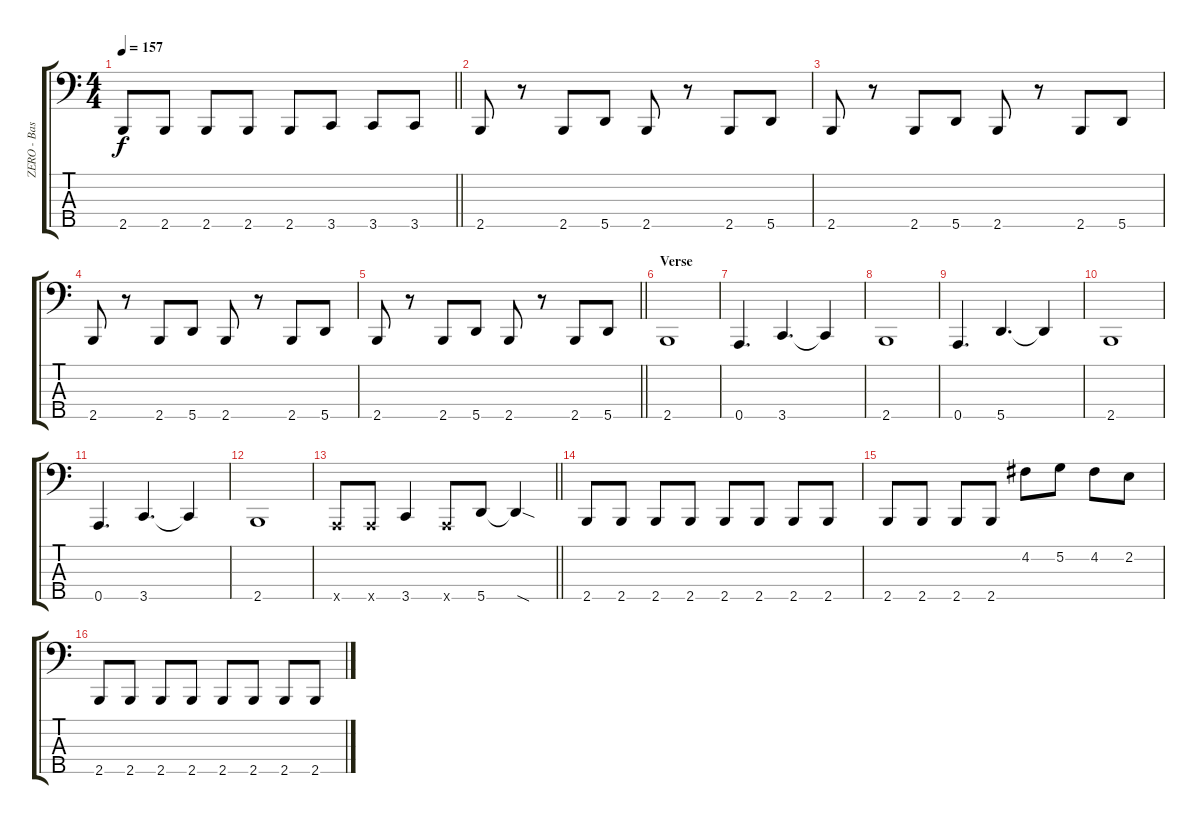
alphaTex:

\track ("ZERO - Bass" "ZERO - Bas") {instrument electricbassfinger}
\staff {score tabs}
\tuning (G2 D2 A1 E1 A0) {hide}
\ts (4 4)
\tempo 157
\clef f4
\barLineRight lightlight
\ks c
2.5.8{dy f} 2.5.8 2.5.8 2.5.8 2.5.8 3.5.8 3.5.8 3.5.8 |
\section ("" "")
2.5.8 r.8 2.5.8 5.5.8 2.5.8 r.8 2.5.8 5.5.8 |
2.5.8 r.8 2.5.8 5.5.8 2.5.8 r.8 2.5.8 5.5.8 |
2.5.8 r.8 2.5.8 5.5.8 2.5.8 r.8 2.5.8 5.5.8 |
\barLineRight lightlight
2.5.8 r.8 2.5.8 5.5.8 2.5.8 r.8 2.5.8 5.5.8 |
\section ("" "Verse")
2.5.1 |
0.5.4{d} 3.5.4{d} 3.5{t}.4 |
2.5.1 |
0.5.4{d} 5.5.4{d} 5.5{t}.4 |
2.5.1 |
0.5.4{d} 3.5.4{d} 3.5{t}.4 |
2.5.1 |
\barLineRight lightlight
0.5{x}.8 0.5{x}.8 3.5.4 0.5{x}.8 5.5.8 5.5{sod t}.4 |
\section ("" "")
2.5.8 2.5.8 2.5.8 2.5.8 2.5.8 2.5.8 2.5.8 2.5.8 |
2.5.8 2.5.8 2.5.8 2.5.8 4.2.8 5.2.8 4.2.8 2.2.8 |
2.5.8 2.5.8 2.5.8 2.5.8 2.5.8 2.5.8 2.5.8 2.5.8
